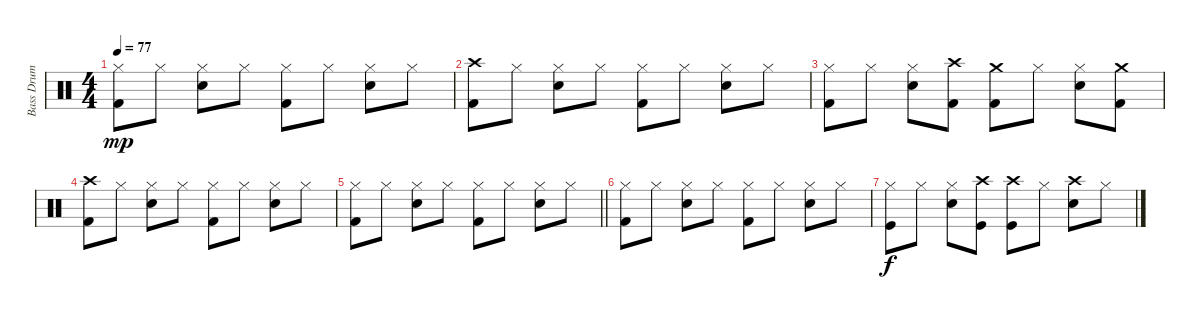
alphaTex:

\track ("Bass Drum" "Bass Drum") {instrument percussion}
\staff {score}
\articulation defaults
\ts (4 4)
\tempo 77
\clef neutral
\ks c
("Hi-Hat (closed)" "Kick (hit) 2").8{dy mp} "Hi-Hat (closed)".8 ("Hi-Hat (closed)" "Snare (hit) 2").8 "Hi-Hat (closed)".8 ("Hi-Hat (closed)" "Kick (hit) 2").8 "Hi-Hat (closed)".8 ("Hi-Hat (closed)" "Snare (hit) 2").8 "Hi-Hat (closed)".8 |
("Crash high (hit)" "Kick (hit) 2").8 "Hi-Hat (closed)".8 ("Hi-Hat (closed)" "Snare (hit) 2").8 "Hi-Hat (closed)".8 ("Hi-Hat (closed)" "Kick (hit) 2").8 "Hi-Hat (closed)".8 ("Hi-Hat (closed)" "Snare (hit) 2").8 "Hi-Hat (closed)".8 |
("Hi-Hat (closed)" "Kick (hit) 2").8 "Hi-Hat (closed)".8 ("Hi-Hat (closed)" "Snare (hit) 2").8 ("Crash high (hit)" "Kick (hit) 2").8 ("Crash medium (hit)" "Kick (hit) 2").8 "Hi-Hat (closed)".8 ("Hi-Hat (closed)" "Snare (hit) 2").8 ("Crash medium (hit)" "Kick (hit) 2").8 |
("Crash high (hit)" "Kick (hit) 2").8 "Hi-Hat (closed)".8 ("Hi-Hat (closed)" "Snare (hit) 2").8 "Hi-Hat (closed)".8 ("Hi-Hat (closed)" "Kick (hit) 2").8 "Hi-Hat (closed)".8 ("Hi-Hat (closed)" "Snare (hit) 2").8 "Hi-Hat (closed)".8 |
\barLineRight lightlight
("Hi-Hat (closed)" "Kick (hit) 2").8 "Hi-Hat (closed)".8 ("Hi-Hat (closed)" "Snare (hit) 2").8 "Hi-Hat (closed)".8 ("Hi-Hat (closed)" "Kick (hit) 2").8 "Hi-Hat (closed)".8 ("Hi-Hat (closed)" "Snare (hit) 2").8 "Hi-Hat (closed)".8 |
("Hi-Hat (closed)" "Kick (hit) 2").8 "Hi-Hat (closed)".8 ("Hi-Hat (closed)" "Snare (hit) 2").8 "Hi-Hat (closed)".8 ("Hi-Hat (closed)" "Kick (hit) 2").8 "Hi-Hat (closed)".8 ("Hi-Hat (closed)" "Snare (hit) 2").8 "Hi-Hat (closed)".8 |
("Hi-Hat (closed)" "Kick (hit)").8{dy f} "Hi-Hat (closed)".8 ("Hi-Hat (closed)" "Electric Snare (hit)").8 ("Crash high (hit)" "Kick (hit)").8 ("Crash high (hit)" "Kick (hit)").8 "Hi-Hat (closed)".8 ("Crash high (hit)" "Electric Snare (hit)").8 "Hi-Hat (closed)".8
